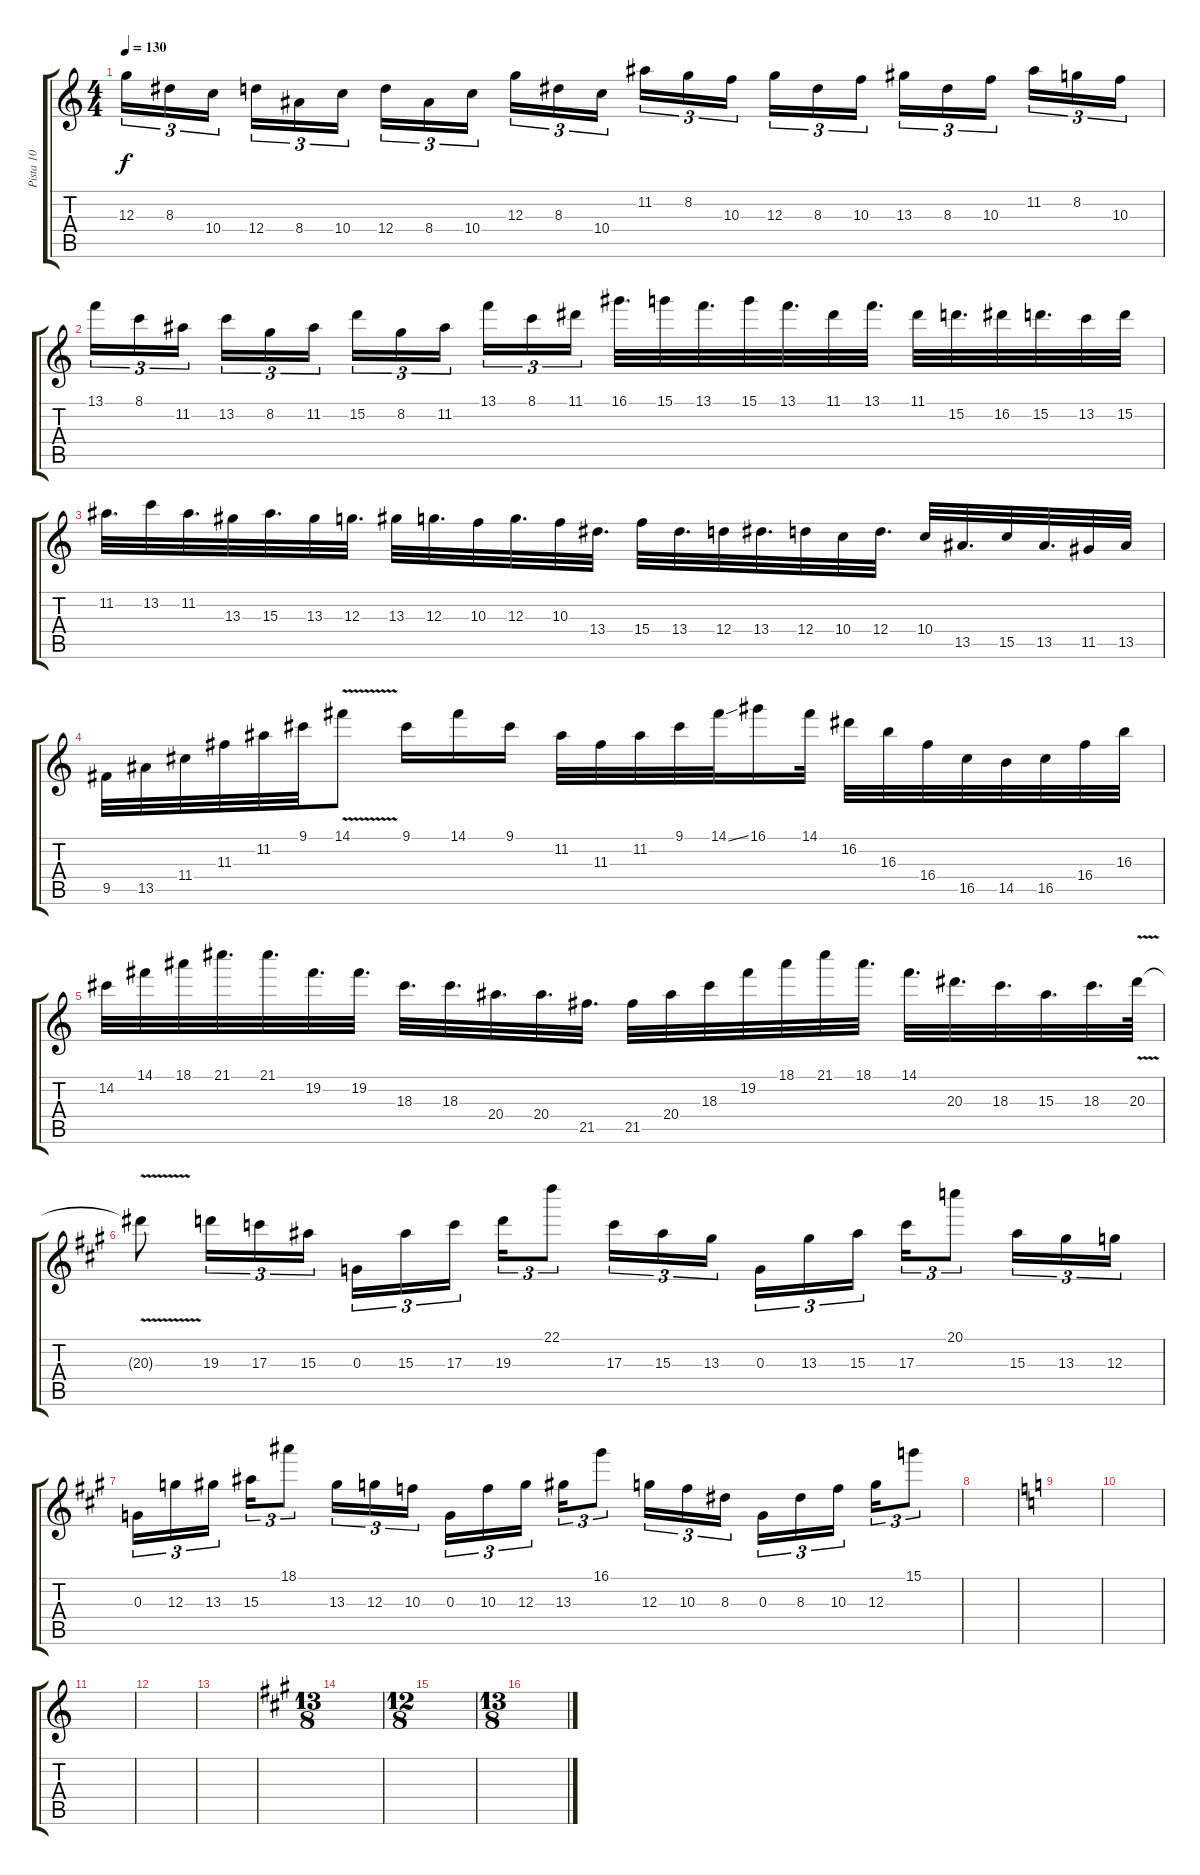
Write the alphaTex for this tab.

\track ("Pista 10" "Pista 10") {instrument distortionguitar}
\staff {score tabs}
\tuning (E4 B3 G3 D3 A2 E2) {hide}
\ts (4 4)
\tempo 130
\clef g2
\ks c
12.3.16{tu (3 2) dy f} 8.3.16{tu (3 2)} 10.4.16{tu (3 2) beam splitsecondary} 12.4.16{tu (3 2)} 8.4.16{tu (3 2)} 10.4.16{tu (3 2)} 12.4.16{tu (3 2)} 8.4.16{tu (3 2)} 10.4.16{tu (3 2) beam splitsecondary} 12.3.16{tu (3 2)} 8.3.16{tu (3 2)} 10.4.16{tu (3 2)} 11.2.16{tu (3 2)} 8.2.16{tu (3 2)} 10.3.16{tu (3 2) beam splitsecondary} 12.3.16{tu (3 2)} 8.3.16{tu (3 2)} 10.3.16{tu (3 2)} 13.3.16{tu (3 2)} 8.3.16{tu (3 2)} 10.3.16{tu (3 2) beam splitsecondary} 11.2.16{tu (3 2)} 8.2.16{tu (3 2)} 10.3.16{tu (3 2)} |
13.1.16{tu (3 2)} 8.1.16{tu (3 2)} 11.2.16{tu (3 2) beam splitsecondary} 13.2.16{tu (3 2)} 8.2.16{tu (3 2)} 11.2.16{tu (3 2)} 15.2.16{tu (3 2)} 8.2.16{tu (3 2)} 11.2.16{tu (3 2) beam splitsecondary} 13.1.16{tu (3 2)} 8.1.16{tu (3 2)} 11.1.16{tu (3 2)} 16.1.32{d} 15.1.32 13.1.32{d} 15.1.32 13.1.32{d} 11.1.32 13.1.32{d} 11.1.32 15.2.32{d} 16.2.32 15.2.32{d} 13.2.32 15.2.32 |
11.2.32{d} 13.2.32 11.2.32{d} 13.3.32 15.3.32{d} 13.3.32 12.3.32{d} 13.3.32 12.3.32{d} 10.3.32 12.3.32{d} 10.3.32 13.4.32{d} 15.4.32 13.4.32{d} 12.4.32 13.4.32{d} 12.4.32 10.4.32 12.4.32{d} 10.4.32 13.5.32{d} 15.5.32 13.5.32{d} 11.5.32 13.5.32 |
9.5.32 13.5.32 11.4.32 11.3.32 11.2.32 9.1.32 14.1{v}.8 9.1.16 14.1.16 9.1.16 11.2.32 11.3.32 11.2.32 9.1.32 14.1{ss}.32 16.1.16 14.1.32 16.2.32 16.3.32 16.4.32 16.5.32 14.5.32 16.5.32 16.4.32 16.3.32 |
14.2.32 14.1.32 18.1.32 21.1.32{d} 21.1.32{d} 19.2.32{d} 19.2.32{d} 18.3.32{d} 18.3.32{d} 20.4.32{d} 20.4.32{d} 21.5.32{d} 21.5.32 20.4.32 18.3.32 19.2.32 18.1.32 21.1.32 18.1.32{d} 14.1.32{d} 20.3.32{d} 18.3.32{d} 15.3.32{d} 18.3.32{d} 20.3{v}.64 |
\ks a
20.3{t}.8 19.3.16{tu (3 2)} 17.3.16{tu (3 2)} 15.3.16{tu (3 2)} 0.3.16{tu (3 2)} 15.3.16{tu (3 2)} 17.3.16{tu (3 2) beam splitsecondary} 19.3.16{tu (3 2)} 22.1.8{tu (3 2)} 17.3.16{tu (3 2)} 15.3.16{tu (3 2)} 13.3.16{tu (3 2) beam splitsecondary} 0.3.16{tu (3 2)} 13.3.16{tu (3 2)} 15.3.16{tu (3 2)} 17.3.16{tu (3 2)} 20.1.8{tu (3 2)} 15.3.16{tu (3 2)} 13.3.16{tu (3 2)} 12.3.16{tu (3 2)} |
0.3.16{tu (3 2)} 12.3.16{tu (3 2)} 13.3.16{tu (3 2) beam splitsecondary} 15.3.16{tu (3 2)} 18.1.8{tu (3 2)} 13.3.16{tu (3 2)} 12.3.16{tu (3 2)} 10.3.16{tu (3 2) beam splitsecondary} 0.3.16{tu (3 2)} 10.3.16{tu (3 2)} 12.3.16{tu (3 2)} 13.3.16{tu (3 2)} 16.1.8{tu (3 2)} 12.3.16{tu (3 2)} 10.3.16{tu (3 2)} 8.3.16{tu (3 2)} 0.3.16{tu (3 2)} 8.3.16{tu (3 2)} 10.3.16{tu (3 2) beam splitsecondary} 12.3.16{tu (3 2)} 15.1.8{tu (3 2)} |
|
\ks c
|
|
|
|
|
\ts (13 8)
\ks a
|
\ts (12 8)
|
\ts (13 8)
